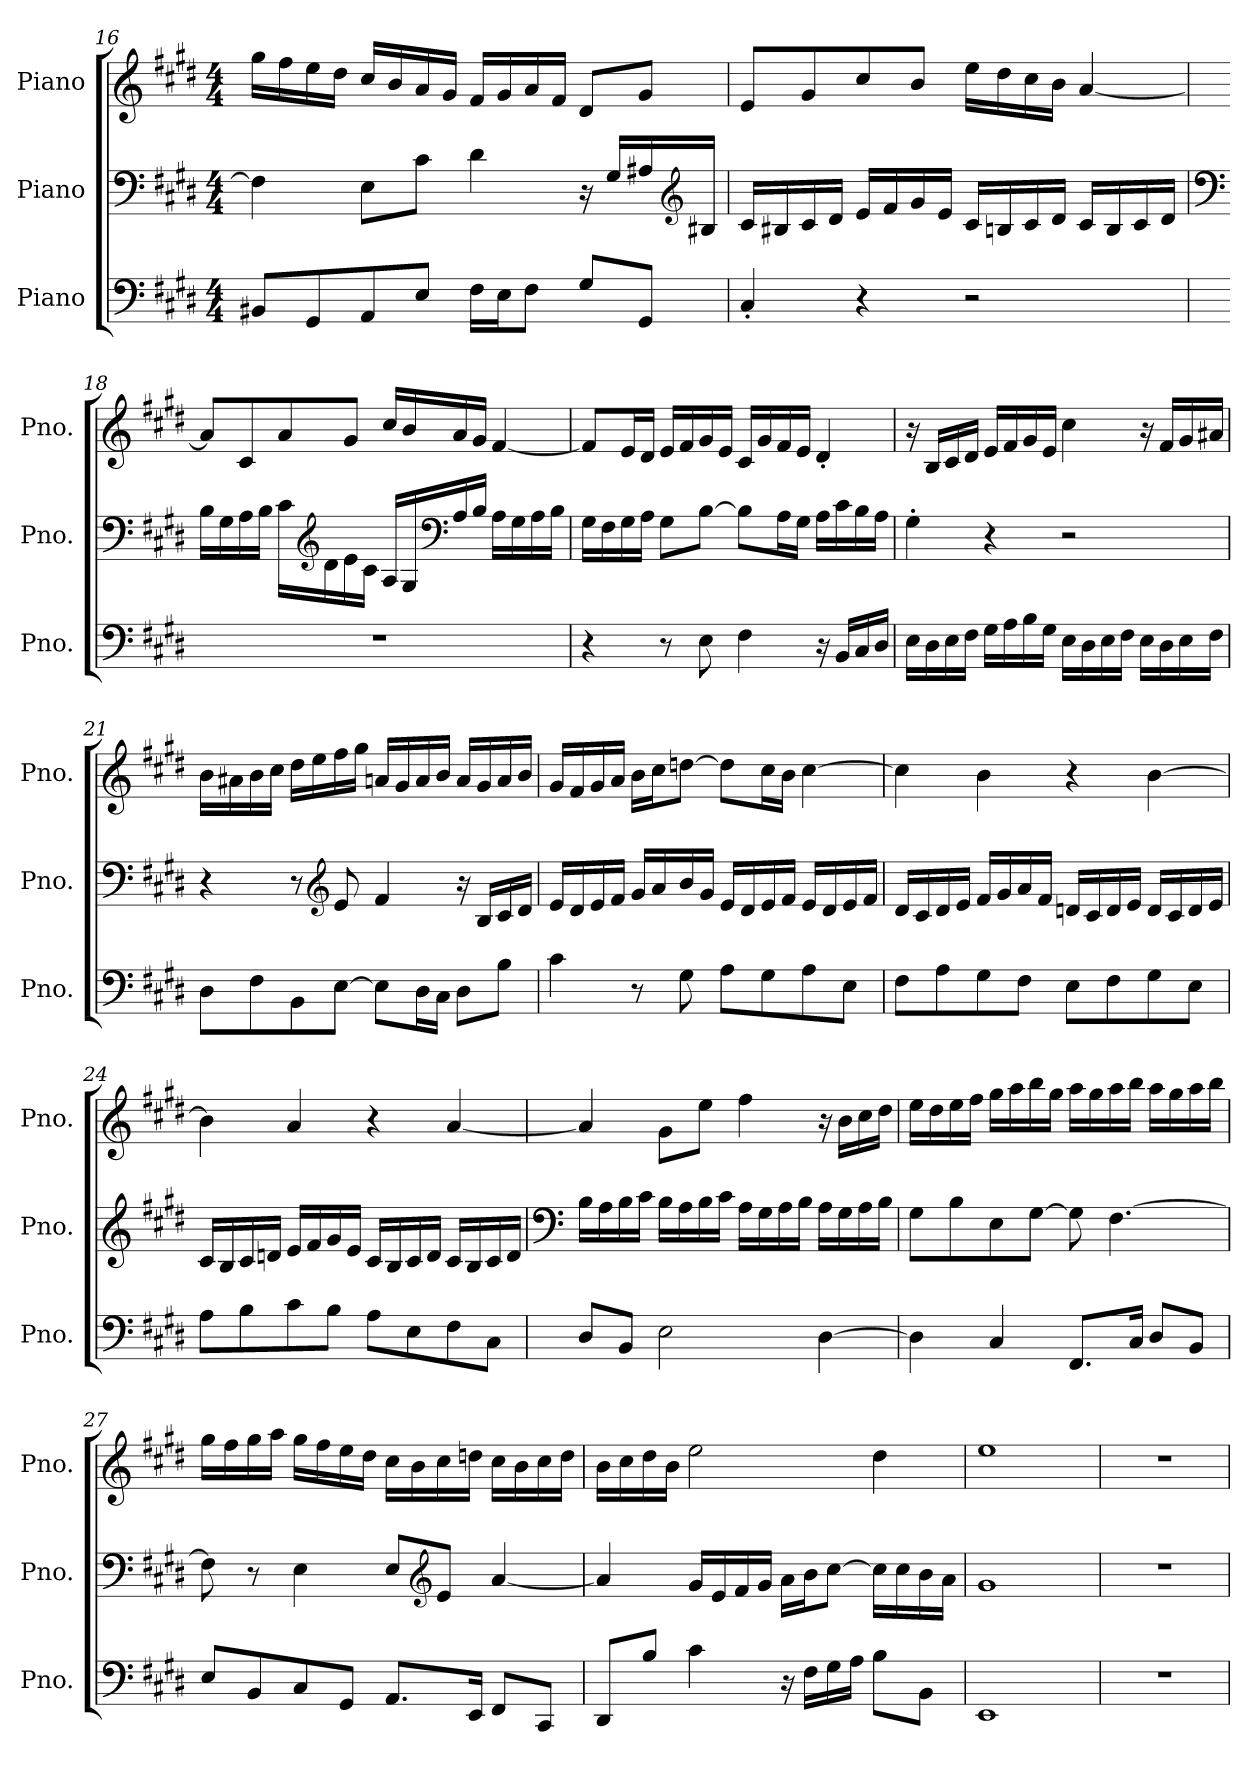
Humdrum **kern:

**kern	**kern	**kern
*part3	*part2	*part1
*staff3	*staff2	*staff1
*I"Piano	*I"Piano	*I"Piano
*I'Pno.	*I'Pno.	*I'Pno.
*clefF4	*clefF4	*clefG2
*k[f#c#g#d#]	*k[f#c#g#d#]	*k[f#c#g#d#]
*M4/4	*M4/4	*M4/4
=16	=16	=16
8BB#X/L	4F#\]	16gg#\LL
.	.	16ff#\
8GG#/	.	16ee\
.	.	16dd#\JJ
8AA/	8E\L	16cc#/LL
.	.	16b/
8E/J	8c#\J	16a/
.	.	16g#/JJ
16F#\LL	4d#\	16f#/LL
16E\J	.	16g#/
8F#\J	.	16a/
.	.	16f#/JJ
8G#/L	16r	8d#/L
.	16G#/LL	.
8GG#/J	16A#X/	8g#/J
*	*clefG2	*
.	16B#X/JJ	.
!!LO:PB:g=z
=17	=17	=17
4C#'/	16c#/LL	8e/L
.	16B#X/	.
.	16c#/	8g#/
.	16d#/JJ	.
4r	16e/LL	8cc#/
.	16f#/	.
.	16g#/	8b/J
.	16e/JJ	.
2r	16c#/LL	16ee\LL
.	16Bn/	16dd#\
.	16c#/	16cc#\
.	16d#/JJ	16b\JJ
.	16c#/LL	[4a/
.	16B/	.
.	16c#/	.
.	16d#/JJ	.
=18	=18	=18
*	*clefF4	*
1r	16B\LL	8a/L]
.	16G#\	.
.	16A\	8c#/
.	16B\JJ	.
.	16c#\LL	8a/
*	*clefG2	*
.	16d#\	.
.	16e\	8g#/J
.	16c#\JJ	.
.	16A/LL	16cc#/LL
.	16G#/	16b/
*	*clefF4	*
.	16A/	16a/
.	16B/JJ	16g#/JJ
.	16A\LL	[4f#/
.	16G#\	.
.	16A\	.
.	16B\JJ	.
!!LO:LB:g=z
=19	=19	=19
4r	16G#\LL	8f#/L]
.	16F#\	.
.	16G#\	16e/L
.	16A\JJ	16d#/JJ
8r	8G#\L	16e/LL
.	.	16f#/
8E\	[8B\J	16g#/
.	.	16e/JJ
4F#\	8B\L]	16c#/LL
.	.	16g#/
.	16A\L	16f#/
.	16G#\JJ	16e/JJ
16r	16A\LL	4d#'/
16BB/LL	16c#\	.
16C#/	16B\	.
16D#/JJ	16A\JJ	.
=20	=20	=20
16E\LL	4G#'\	16r
16D#\	.	16B/LL
16E\	.	16c#/
16F#\JJ	.	16d#/JJ
16G#\LL	4r	16e/LL
16A\	.	16f#/
16B\	.	16g#/
16G#\JJ	.	16e/JJ
16E\LL	2r	4cc#\
16D#\	.	.
16E\	.	.
16F#\JJ	.	.
16E\LL	.	16r
16D#\	.	16f#/LL
16E\	.	16g#/
16F#\JJ	.	16a#X/JJ
!!LO:LB:g=z
=21	=21	=21
8D#\L	4r	16b\LL
.	.	16a#X\
8F#\	.	16b\
.	.	16cc#\JJ
8BB\	8r	16dd#\LL
.	.	16ee\
*	*clefG2	*
[8E\J	8e/	16ff#\
.	.	16gg#\JJ
8E\L]	4f#/	16an/LL
.	.	16g#/
16D#\L	.	16a/
16C#\JJ	.	16b/JJ
8D#\L	16r	16a/LL
.	16B/LL	16g#/
8B\J	16c#/	16a/
.	16d#/JJ	16b/JJ
=22	=22	=22
4c#\	16e/LL	16g#/LL
.	16d#/	16f#/
.	16e/	16g#/
.	16f#/JJ	16a/JJ
8r	16g#/LL	16b\LL
.	16a/	16cc#\J
8G#\	16b/	[8ddn\J
.	16g#/JJ	.
8A\L	16e/LL	8dd\L]
.	16d#/	.
8G#\	16e/	16cc#\L
.	16f#/JJ	16b\JJ
8A\	16e/LL	[4cc#\
.	16d#/	.
8E\J	16e/	.
.	16f#/JJ	.
!!LO:LB:g=z
=23	=23	=23
8F#\L	16d#/LL	4cc#\]
.	16c#/	.
8A\	16d#/	.
.	16e/JJ	.
8G#\	16f#/LL	4b\
.	16g#/	.
8F#\J	16a/	.
.	16f#/JJ	.
8E\L	16dn/LL	4r
.	16c#/	.
8F#\	16d/	.
.	16e/JJ	.
8G#\	16d/LL	[4b\
.	16c#/	.
8E\J	16d/	.
.	16e/JJ	.
=24	=24	=24
8A\L	16c#/LL	4b\]
.	16B/	.
8B\	16c#/	.
.	16dn/JJ	.
8c#\	16e/LL	4a/
.	16f#/	.
8B\J	16g#/	.
.	16e/JJ	.
8A\L	16c#/LL	4r
.	16B/	.
8E\	16c#/	.
.	16d/JJ	.
8F#\	16c#/LL	[4a/
.	16B/	.
8C#\J	16c#/	.
.	16d/JJ	.
!!LO:PB:g=z
=25	=25	=25
*	*clefF4	*
8D#/L	16B\LL	4a/]
.	16A\	.
8BB/J	16B\	.
.	16c#\JJ	.
2E\	16B\LL	8g#\L
.	16A\	.
.	16B\	8ee\J
.	16c#\JJ	.
.	16A\LL	4ff#\
.	16G#\	.
.	16A\	.
.	16B\JJ	.
[4D#\	16A\LL	16r
.	16G#\	16b\LL
.	16A\	16cc#\
.	16B\JJ	16dd#\JJ
=26	=26	=26
4D#\]	8G#\L	16ee\LL
.	.	16dd#\
.	8B\	16ee\
.	.	16ff#\JJ
4C#/	8E\	16gg#\LL
.	.	16aa\
.	[8G#\J	16bb\
.	.	16gg#\JJ
8.FF#/L	8G#\]	16aa\LL
.	.	16gg#\
.	[4.F#\	16aa\
16C#/Jk	.	16bb\JJ
8D#/L	.	16aa\LL
.	.	16gg#\
8BB/J	.	16aa\
.	.	16bb\JJ
!!LO:LB:g=z
=27	=27	=27
8E/L	8F#\]	16gg#\LL
.	.	16ff#\
8BB/	8r	16gg#\
.	.	16aa\JJ
8C#/	4E\	16gg#\LL
.	.	16ff#\
8GG#/J	.	16ee\
.	.	16dd#\JJ
8.AA/L	8E/L	16cc#\LL
.	.	16b\
*	*clefG2	*
.	8e/J	16cc#\
16EE/Jk	.	16ddn\JJ
8FF#/L	[4a/	16cc#\LL
.	.	16b\
8CC#/J	.	16cc#\
.	.	16dd\JJ
=28	=28	=28
8DD#/L	4a/]	16b\LL
.	.	16cc#\
8B/J	.	16dd#\
.	.	16b\JJ
*	*	*MM66
4c#\	16g#/LL	2ee\
.	16e/	.
.	16f#/	.
.	16g#/JJ	.
16r	16a\LL	.
16F#\LL	16b\J	.
16G#\	[8cc#\J	.
16A\JJ	.	.
*	*	*MM73
8B\L	16cc#\LL]	4dd#\
.	16cc#\	.
8BB\J	16b\	.
.	16a\JJ	.
=29	=29	=29
1EE	1g#	1ee
=30	=30	=30
1r	1r	1r
=	=	=
*-	*-	*-
